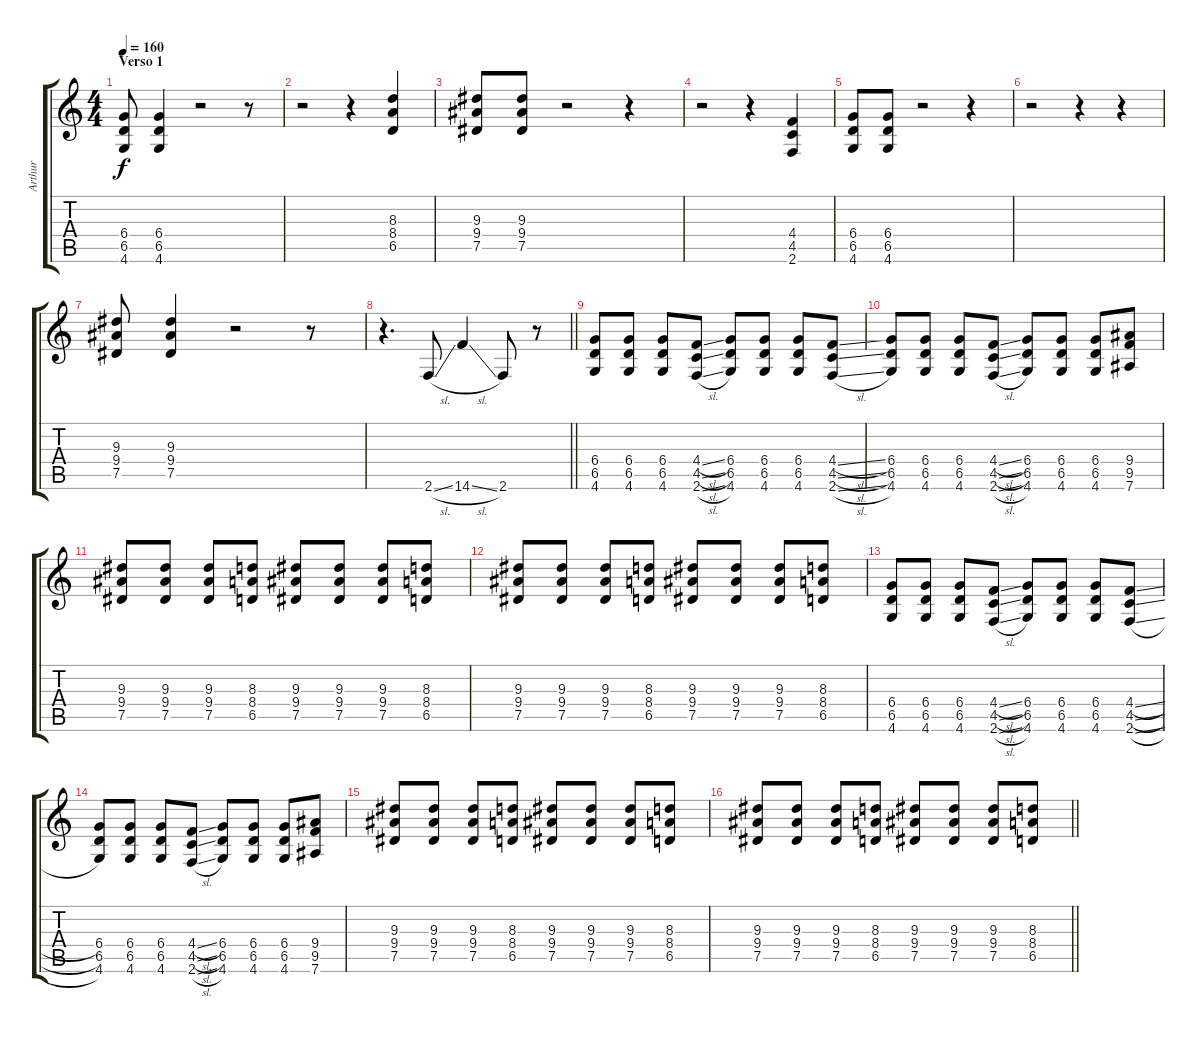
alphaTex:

\track ("Arthur" "Arthur") {instrument distortionguitar}
\staff {score tabs}
\tuning (Eb4 Bb3 Gb3 Db3 Ab2 Eb2) {hide}
\ts (4 4)
\section ("" "Verso 1")
\tempo 160
\clef g2
\ks c
(6.4 6.5 4.6).8{dy f} (6.4 6.5 4.6).4 r.2 r.8 |
r.2 r.4 (8.3 8.4 6.5).4 |
(9.3 9.4 7.5).8 (9.3 9.4 7.5).8 r.2 r.4 |
r.2 r.4 (4.4 4.5 2.6).4 |
(6.4 6.5 4.6).8 (6.4 6.5 4.6).8 r.2 r.4 |
r.2 r.4 r.4 |
(9.3 9.4 7.5).8 (9.3 9.4 7.5).4 r.2 r.8 |
\barLineRight lightlight
r.4{d instrument overdrivenguitar} 2.6{sl}.8 14.6{sl}.4 2.6.8 r.8 |
(6.4 6.5 4.6).8{instrument distortionguitar} (6.4 6.5 4.6).8 (6.4 6.5 4.6).8 (4.4{sl} 4.5{sl} 2.6{sl}).8 (6.4 6.5 4.6).8 (6.4 6.5 4.6).8 (6.4 6.5 4.6).8 (4.4{sl} 4.5{sl} 2.6{sl}).8 |
(6.4 6.5 4.6).8 (6.4 6.5 4.6).8 (6.4 6.5 4.6).8 (4.4{sl} 4.5{sl} 2.6{sl}).8 (6.4 6.5 4.6).8 (6.4 6.5 4.6).8 (6.4 6.5 4.6).8 (9.4 9.5 7.6).8 |
(9.3 9.4 7.5).8 (9.3 9.4 7.5).8 (9.3 9.4 7.5).8 (8.3 8.4 6.5).8 (9.3 9.4 7.5).8 (9.3 9.4 7.5).8 (9.3 9.4 7.5).8 (8.3 8.4 6.5).8 |
(9.3 9.4 7.5).8 (9.3 9.4 7.5).8 (9.3 9.4 7.5).8 (8.3 8.4 6.5).8 (9.3 9.4 7.5).8 (9.3 9.4 7.5).8 (9.3 9.4 7.5).8 (8.3 8.4 6.5).8 |
(6.4 6.5 4.6).8 (6.4 6.5 4.6).8 (6.4 6.5 4.6).8 (4.4{sl} 4.5{sl} 2.6{sl}).8 (6.4 6.5 4.6).8 (6.4 6.5 4.6).8 (6.4 6.5 4.6).8 (4.4{sl} 4.5{sl} 2.6{sl}).8 |
(6.4 6.5 4.6).8 (6.4 6.5 4.6).8 (6.4 6.5 4.6).8 (4.4{sl} 4.5{sl} 2.6{sl}).8 (6.4 6.5 4.6).8 (6.4 6.5 4.6).8 (6.4 6.5 4.6).8 (9.4 9.5 7.6).8 |
(9.3 9.4 7.5).8 (9.3 9.4 7.5).8 (9.3 9.4 7.5).8 (8.3 8.4 6.5).8 (9.3 9.4 7.5).8 (9.3 9.4 7.5).8 (9.3 9.4 7.5).8 (8.3 8.4 6.5).8 |
\barLineRight lightlight
(9.3 9.4 7.5).8 (9.3 9.4 7.5).8 (9.3 9.4 7.5).8 (8.3 8.4 6.5).8 (9.3 9.4 7.5).8 (9.3 9.4 7.5).8 (9.3 9.4 7.5).8 (8.3 8.4 6.5).8
